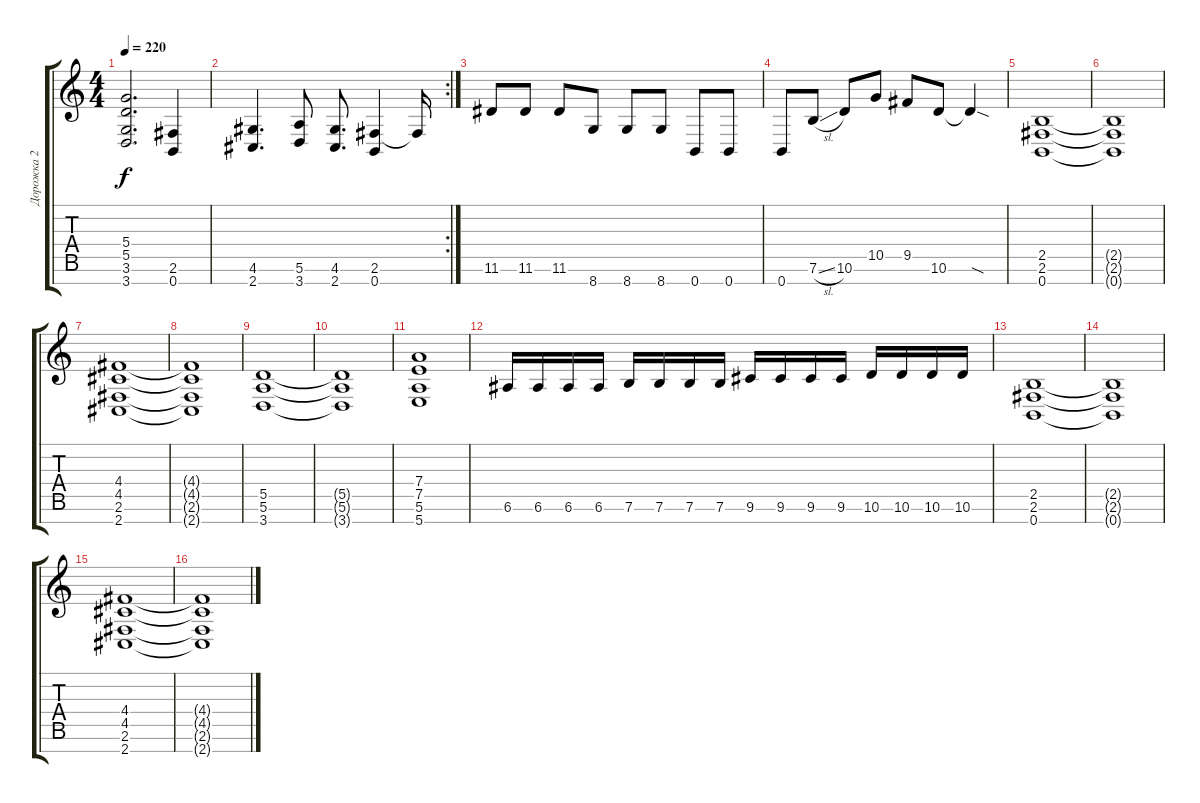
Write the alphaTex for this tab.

\track ("Дорожка 2" "Дорожка 2") {instrument distortionguitar}
\staff {score tabs}
\tuning (E4 B3 G3 D3 A2 E2 B1) {hide}
\ts (4 4)
\tempo 220
\clef g2
\ks c
(5.4 5.5 3.6 3.7).2{d dy f} (2.6 0.7).4 |
\rc 2
(4.6 2.7).4{d} (5.6 3.7).8 (4.6 2.7).8{d} (2.6 0.7).4 2.6{t}.16 |
11.6.8 11.6.8 11.6.8 8.7.8 8.7.8 8.7.8 0.7.8 0.7.8 |
0.7.8 7.6{sl}.8 10.6.8 10.5.8 9.5.8 10.6.8 10.6{sod t}.4 |
(2.5 2.6 0.7).1 |
(2.5{t} 2.6{t} 0.7{t}).1 |
(4.4 4.5 2.6 2.7).1 |
(4.4{t} 4.5{t} 2.6{t} 2.7{t}).1 |
(5.5 5.6 3.7).1 |
(5.5{t} 5.6{t} 3.7{t}).1 |
(7.4 7.5 5.6 5.7).1 |
6.6.16 6.6.16 6.6.16 6.6.16 7.6.16 7.6.16 7.6.16 7.6.16 9.6.16 9.6.16 9.6.16 9.6.16 10.6.16 10.6.16 10.6.16 10.6.16 |
(2.5 2.6 0.7).1 |
(2.5{t} 2.6{t} 0.7{t}).1 |
(4.4 4.5 2.6 2.7).1 |
(4.4{t} 4.5{t} 2.6{t} 2.7{t}).1
